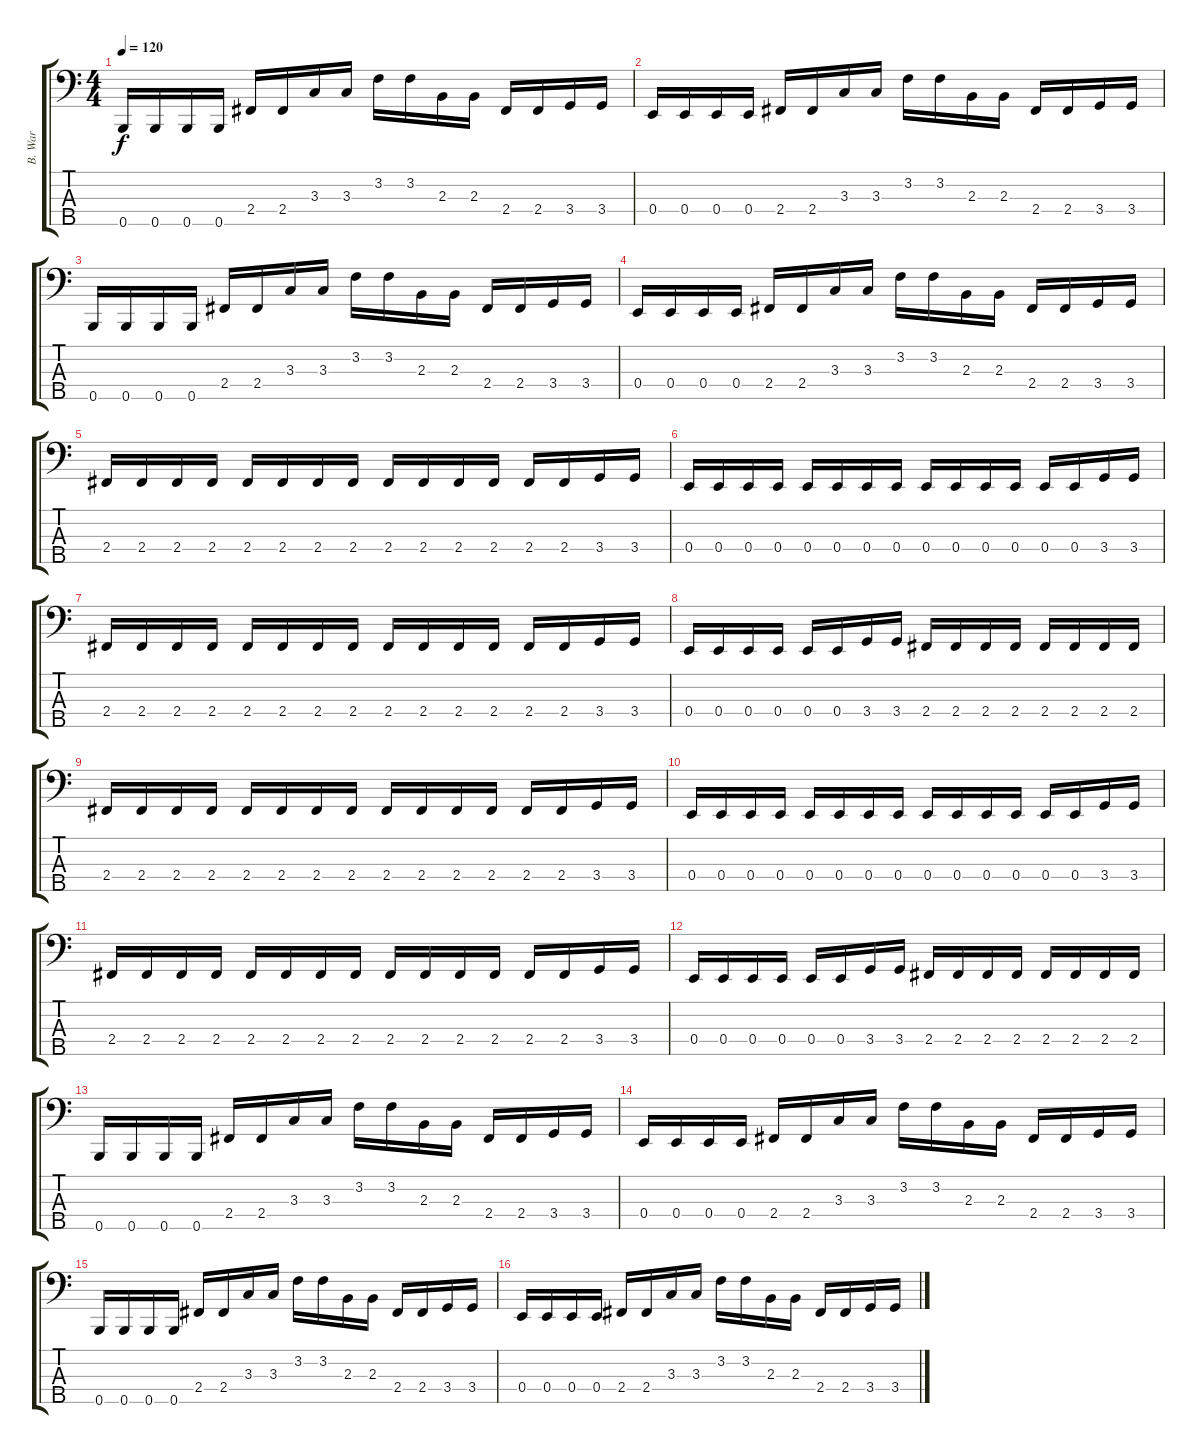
\track ("B. War " "B. War ") {instrument electricbassfinger}
\staff {score tabs}
\tuning (G2 D2 A1 E1 B0) {hide}
\ts (4 4)
\tempo 120
\clef f4
\ks c
0.5.16{dy f volume 9} 0.5.16 0.5.16 0.5.16 2.4.16 2.4.16 3.3.16 3.3.16 3.2.16 3.2.16 2.3.16 2.3.16 2.4.16 2.4.16 3.4.16 3.4.16 |
0.4.16 0.4.16 0.4.16 0.4.16 2.4.16 2.4.16 3.3.16 3.3.16 3.2.16 3.2.16 2.3.16 2.3.16 2.4.16 2.4.16 3.4.16 3.4.16 |
0.5.16 0.5.16 0.5.16 0.5.16 2.4.16 2.4.16 3.3.16 3.3.16 3.2.16 3.2.16 2.3.16 2.3.16 2.4.16 2.4.16 3.4.16 3.4.16 |
0.4.16 0.4.16 0.4.16 0.4.16 2.4.16 2.4.16 3.3.16 3.3.16 3.2.16 3.2.16 2.3.16 2.3.16 2.4.16 2.4.16 3.4.16 3.4.16 |
2.4.16 2.4.16 2.4.16 2.4.16 2.4.16 2.4.16 2.4.16 2.4.16 2.4.16 2.4.16 2.4.16 2.4.16 2.4.16 2.4.16 3.4.16 3.4.16 |
0.4.16 0.4.16 0.4.16 0.4.16 0.4.16 0.4.16 0.4.16 0.4.16 0.4.16 0.4.16 0.4.16 0.4.16 0.4.16 0.4.16 3.4.16 3.4.16 |
2.4.16 2.4.16 2.4.16 2.4.16 2.4.16 2.4.16 2.4.16 2.4.16 2.4.16 2.4.16 2.4.16 2.4.16 2.4.16 2.4.16 3.4.16 3.4.16 |
0.4.16 0.4.16 0.4.16 0.4.16 0.4.16 0.4.16 3.4.16 3.4.16 2.4.16 2.4.16 2.4.16 2.4.16 2.4.16 2.4.16 2.4.16 2.4.16 |
2.4.16 2.4.16 2.4.16 2.4.16 2.4.16 2.4.16 2.4.16 2.4.16 2.4.16 2.4.16 2.4.16 2.4.16 2.4.16 2.4.16 3.4.16 3.4.16 |
0.4.16 0.4.16 0.4.16 0.4.16 0.4.16 0.4.16 0.4.16 0.4.16 0.4.16 0.4.16 0.4.16 0.4.16 0.4.16 0.4.16 3.4.16 3.4.16 |
2.4.16 2.4.16 2.4.16 2.4.16 2.4.16 2.4.16 2.4.16 2.4.16 2.4.16 2.4.16 2.4.16 2.4.16 2.4.16 2.4.16 3.4.16 3.4.16 |
0.4.16 0.4.16 0.4.16 0.4.16 0.4.16 0.4.16 3.4.16 3.4.16 2.4.16 2.4.16 2.4.16 2.4.16 2.4.16 2.4.16 2.4.16 2.4.16 |
0.5.16 0.5.16 0.5.16 0.5.16 2.4.16 2.4.16 3.3.16 3.3.16 3.2.16 3.2.16 2.3.16 2.3.16 2.4.16 2.4.16 3.4.16 3.4.16 |
0.4.16 0.4.16 0.4.16 0.4.16 2.4.16 2.4.16 3.3.16 3.3.16 3.2.16 3.2.16 2.3.16 2.3.16 2.4.16 2.4.16 3.4.16 3.4.16 |
0.5.16 0.5.16 0.5.16 0.5.16 2.4.16 2.4.16 3.3.16 3.3.16 3.2.16 3.2.16 2.3.16 2.3.16 2.4.16 2.4.16 3.4.16 3.4.16 |
0.4.16 0.4.16 0.4.16 0.4.16 2.4.16 2.4.16 3.3.16 3.3.16 3.2.16 3.2.16 2.3.16 2.3.16 2.4.16 2.4.16 3.4.16 3.4.16
